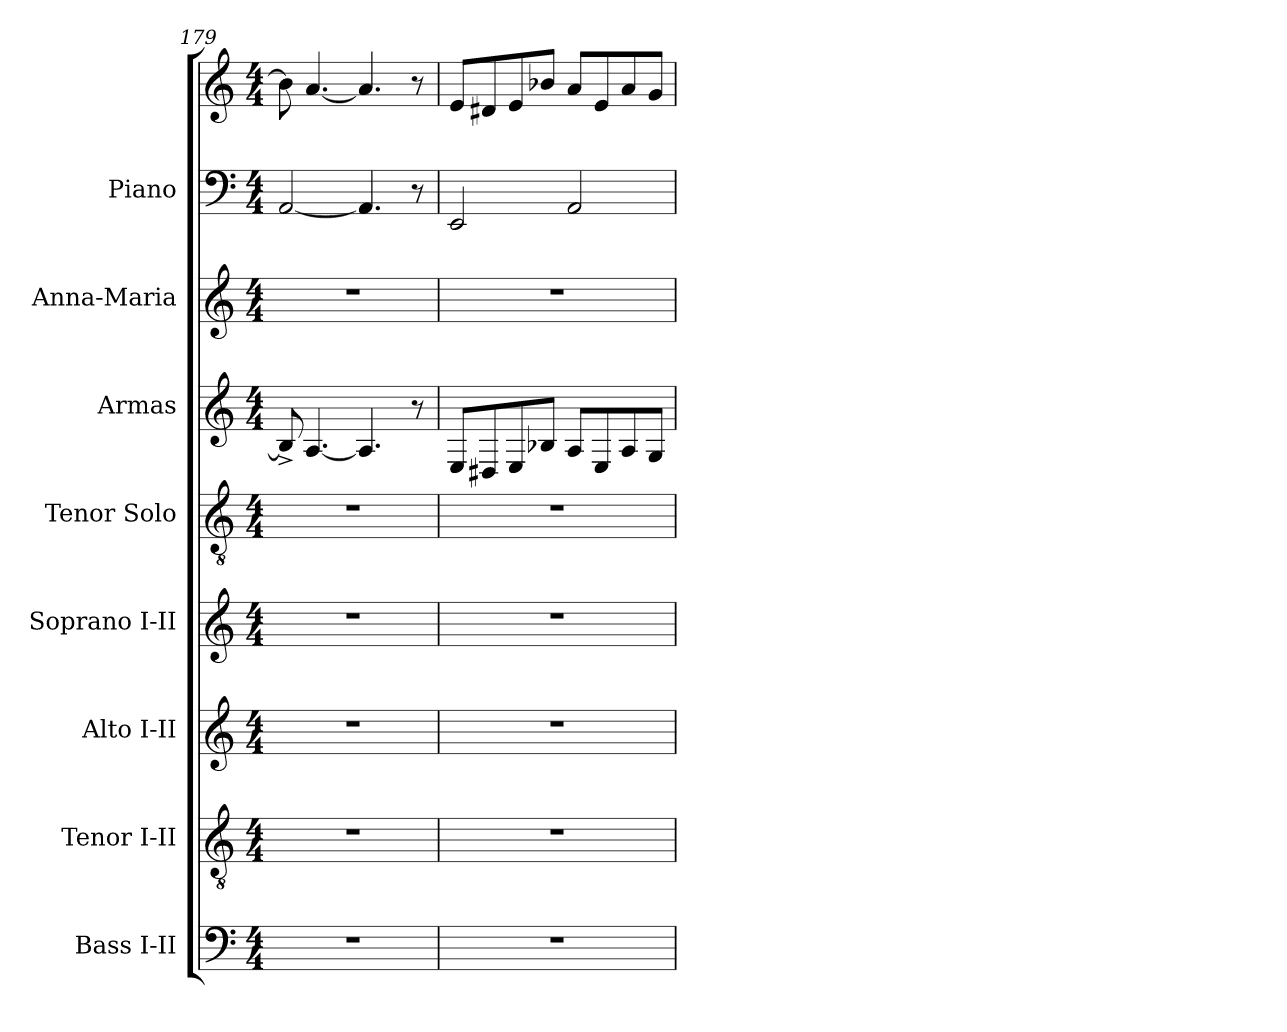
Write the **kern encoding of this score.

**kern	**kern	**kern	**kern	**kern	**kern	**kern	**kern	**kern
*part8	*part7	*part6	*part5	*part4	*part3	*part2	*part1	*part1
*staff9	*staff8	*staff7	*staff6	*staff5	*staff4	*staff3	*staff2	*staff1
*I"Bass I-II	*I"Tenor I-II	*I"Alto I-II	*I"Soprano I-II	*I"Tenor Solo	*I"Armas	*I"Anna-Maria	*I"Piano	*
*I'B.	*I'T.	*I'A.	*I'S.	*I'T. Solo	*I'Armas	*I'A-M	*I'Pno.	*
*clefF4	*clefGv2	*clefG2	*clefG2	*clefGv2	*clefG2	*clefG2	*clefF4	*clefG2
*	*ITrd7c12	*	*	*ITrd7c12	*ITrd7c12	*	*	*
*k[]	*k[]	*k[]	*k[]	*k[]	*k[]	*k[]	*k[]	*k[]
*C:	*C:	*C:	*C:	*C:	*C:	*C:	*C:	*C:
*M4/4	*M4/4	*M4/4	*M4/4	*M4/4	*M4/4	*M4/4	*M4/4	*M4/4
=179	=179	=179	=179	=179	=179	=179	=179	=179
1r	1r	1r	1r	1r	8BB^i/]	1r	[<2AAi/	8bi\]
.	.	.	.	.	[<4.AAi/	.	.	[<4.ai/
.	.	.	.	.	4.AAi/]	.	4.AAi/]	4.ai/]
.	.	.	.	.	8r	.	8r	8r
=180	=180	=180	=180	=180	=180	=180	=180	=180
1r	1r	1r	1r	1r	8EEi/L	1r	2EEi/	8ei/L
.	.	.	.	.	8DD#Xi/	.	.	8d#Xi/
.	.	.	.	.	8EEi/	.	.	8ei/
.	.	.	.	.	8BB-Xi/J	.	.	8b-Xi/J
.	.	.	.	.	8AAi/L	.	2AAi/	8ai/L
.	.	.	.	.	8EEi/	.	.	8ei/
.	.	.	.	.	8AAi/	.	.	8ai/
.	.	.	.	.	8GGi/J	.	.	8gi/J
=	=	=	=	=	=	=	=	=
*-	*-	*-	*-	*-	*-	*-	*-	*-
